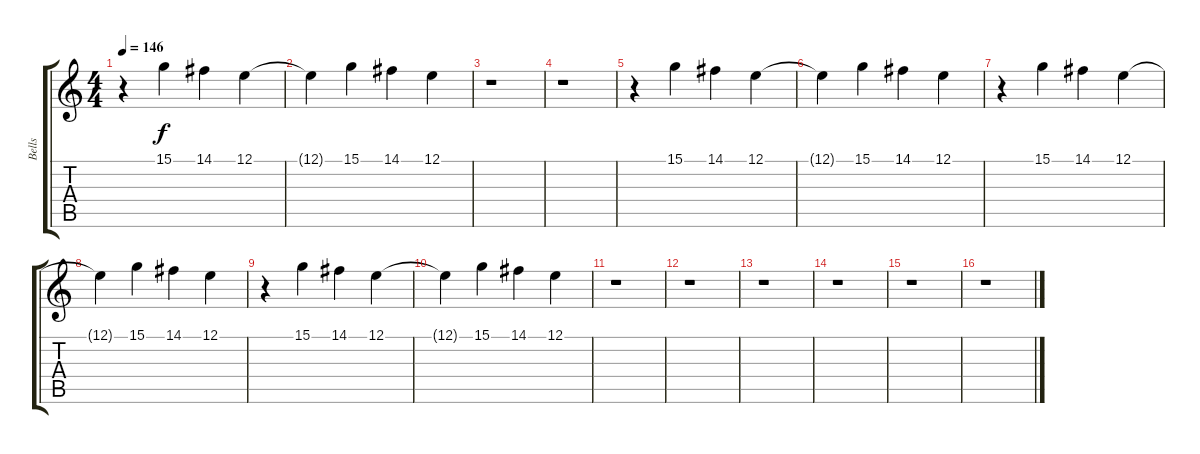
\track ("Bells" "Bells") {instrument musicbox}
\staff {score tabs}
\tuning (E4 B3 G3 D3 A2 E2) {hide}
\ts (4 4)
\tempo 146
\clef g2
\ks c
r.4{dy f} 15.1.4 14.1.4 12.1.4 |
12.1{t}.4 15.1.4 14.1.4 12.1.4 |
r.1 |
r.1 |
r.4 15.1.4 14.1.4 12.1.4 |
12.1{t}.4 15.1.4 14.1.4 12.1.4 |
r.4 15.1.4 14.1.4 12.1.4 |
12.1{t}.4 15.1.4 14.1.4 12.1.4 |
r.4 15.1.4 14.1.4 12.1.4 |
12.1{t}.4 15.1.4 14.1.4 12.1.4 |
r.1 |
r.1 |
r.1 |
r.1 |
r.1 |
r.1
